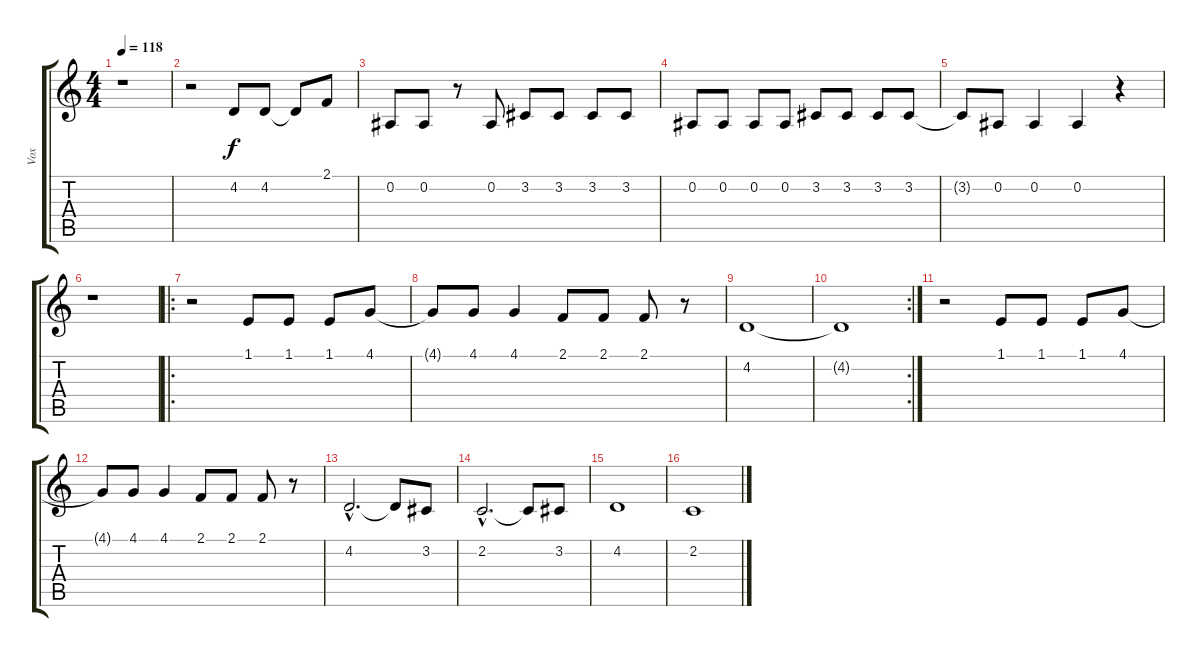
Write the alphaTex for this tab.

\track ("Vox" "Vox") {instrument drawbarorgan}
\staff {score tabs}
\tuning (Eb4 Bb3 Gb3 Db3 Ab2 Eb2) {hide}
\ts (4 4)
\tempo 118
\clef g2
\ks c
r.1{dy f} |
r.2 4.2.8 4.2.8 4.2{t}.8 2.1.8 |
0.2.8 0.2.8 r.8 0.2.8 3.2.8 3.2.8 3.2.8 3.2.8 |
0.2.8 0.2.8 0.2.8 0.2.8 3.2.8 3.2.8 3.2.8 3.2.8 |
3.2{t}.8 0.2.8 0.2.4 0.2.4 r.4 |
r.1 |
\ro
r.2 1.1.8 1.1.8 1.1.8 4.1.8 |
4.1{t}.8 4.1.8 4.1.4 2.1.8 2.1.8 2.1.8 r.8 |
4.2.1 |
\rc 2
4.2{t}.1 |
r.2 1.1.8 1.1.8 1.1.8 4.1.8 |
4.1{t}.8 4.1.8 4.1.4 2.1.8 2.1.8 2.1.8 r.8 |
4.2{hac}.2{d} 4.2{t}.8 3.2.8 |
2.2{hac}.2{d} 2.2{t}.8 3.2.8 |
4.2.1 |
2.2.1
